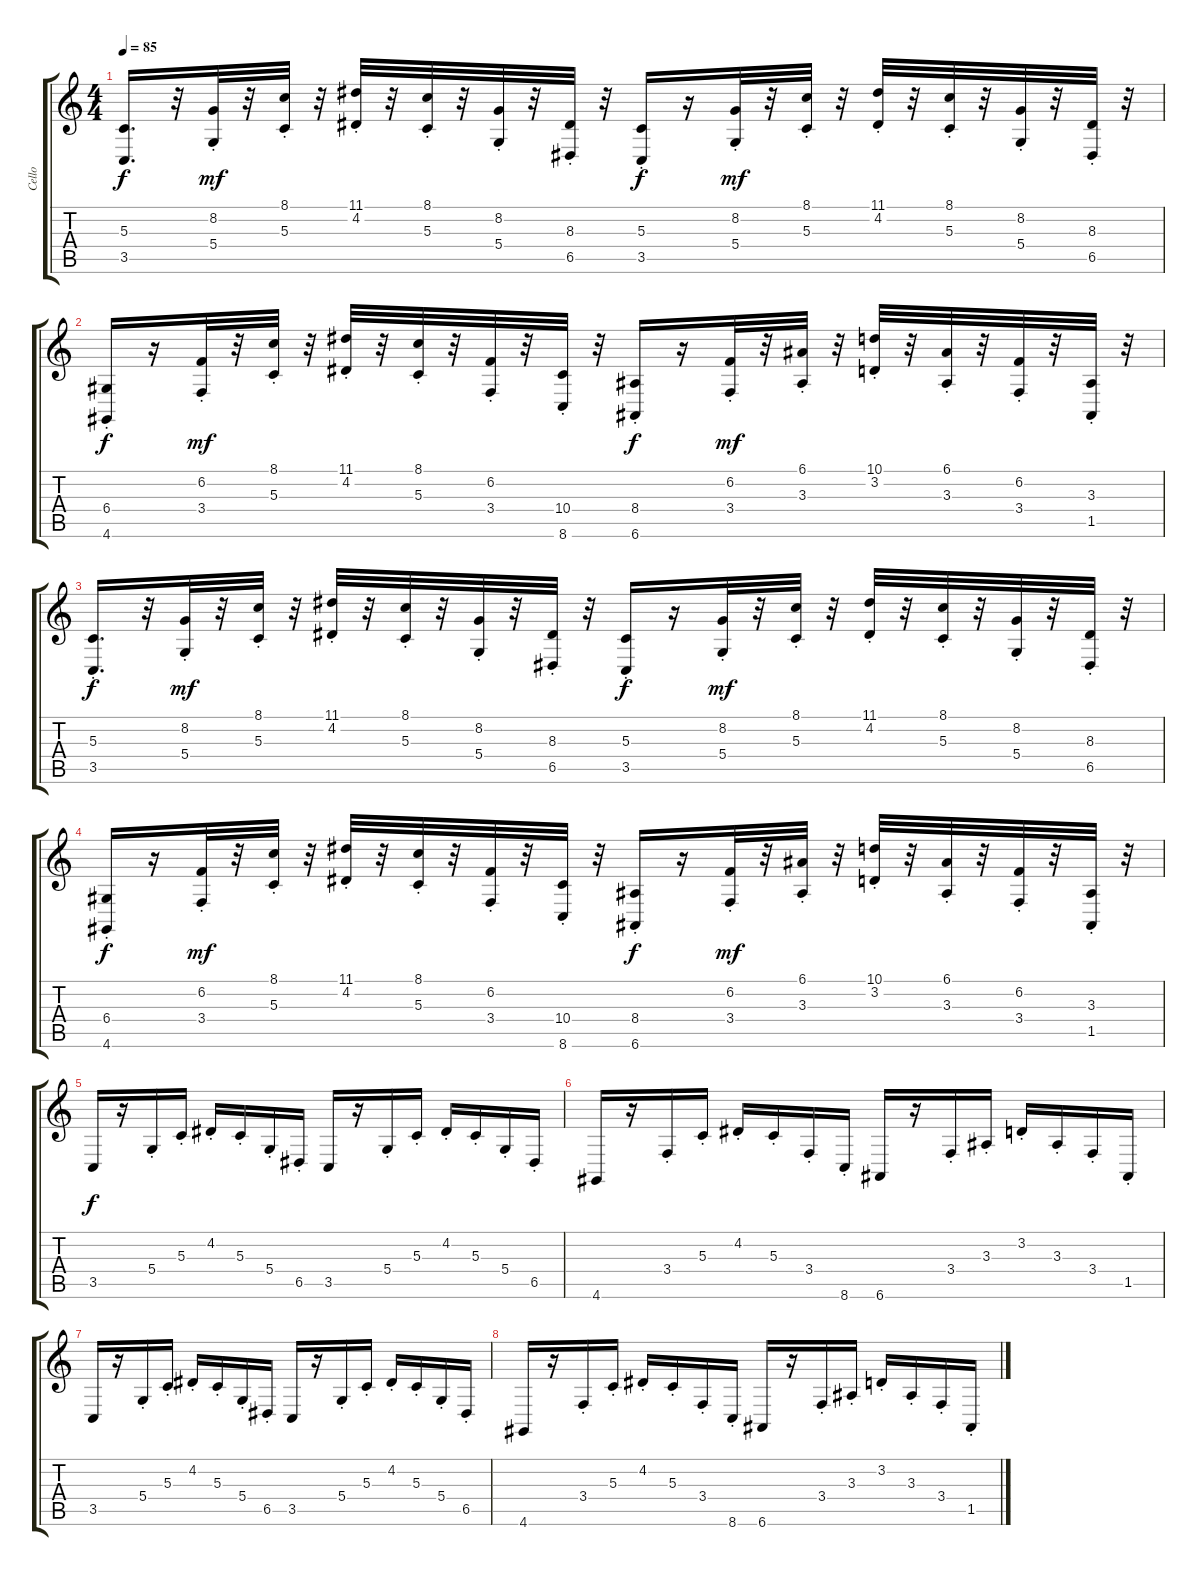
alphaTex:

\track ("Cello" "Cello") {instrument cello}
\staff {score tabs}
\tuning (E4 B3 G3 D3 A2 E2) {hide}
\ts (4 4)
\tempo 85
\clef g2
\ks c
(5.3 3.5).16{d dy f} r.32 (8.2{st} 5.4{st}).32{dy mf} r.32 (8.1{st} 5.3{st}).32 r.32 (11.1{st} 4.2{st}).32 r.32 (8.1{st} 5.3{st}).32 r.32 (8.2{st} 5.4{st}).32 r.32 (8.3{st} 6.5{st}).32 r.32 (5.3{st} 3.5).16{dy f} r.16 (8.2{st} 5.4{st}).32{dy mf} r.32 (8.1{st} 5.3{st}).32 r.32 (11.1{st} 4.2{st}).32 r.32 (8.1{st} 5.3{st}).32 r.32 (8.2{st} 5.4{st}).32 r.32 (8.3{st} 6.5{st}).32 r.32 |
(6.4{st} 4.6).16{dy f} r.16 (6.2{st} 3.4{st}).32{dy mf} r.32 (8.1{st} 5.3{st}).32 r.32 (11.1{st} 4.2{st}).32 r.32 (8.1{st} 5.3{st}).32 r.32 (6.2{st} 3.4{st}).32 r.32 (10.4{st} 8.6{st}).32 r.32 (8.4{st} 6.6).16{dy f} r.16 (6.2{st} 3.4{st}).32{dy mf} r.32 (6.1{st} 3.3{st}).32 r.32 (10.1{st} 3.2{st}).32 r.32 (6.1{st} 3.3{st}).32 r.32 (6.2{st} 3.4{st}).32 r.32 (3.3{st} 1.5{st}).32 r.32 |
(5.3{st} 3.5).16{d dy f} r.32 (8.2{st} 5.4{st}).32{dy mf} r.32 (8.1{st} 5.3{st}).32 r.32 (11.1{st} 4.2{st}).32 r.32 (8.1{st} 5.3{st}).32 r.32 (8.2{st} 5.4{st}).32 r.32 (8.3{st} 6.5{st}).32 r.32 (5.3{st} 3.5).16{dy f} r.16 (8.2{st} 5.4{st}).32{dy mf} r.32 (8.1{st} 5.3{st}).32 r.32 (11.1{st} 4.2{st}).32 r.32 (8.1{st} 5.3{st}).32 r.32 (8.2{st} 5.4{st}).32 r.32 (8.3{st} 6.5{st}).32 r.32 |
(6.4{st} 4.6).16{dy f} r.16 (6.2{st} 3.4{st}).32{dy mf} r.32 (8.1{st} 5.3{st}).32 r.32 (11.1{st} 4.2{st}).32 r.32 (8.1{st} 5.3{st}).32 r.32 (6.2{st} 3.4{st}).32 r.32 (10.4{st} 8.6{st}).32 r.32 (8.4{st} 6.6).16{dy f} r.16 (6.2{st} 3.4{st}).32{dy mf} r.32 (6.1{st} 3.3{st}).32 r.32 (10.1{st} 3.2{st}).32 r.32 (6.1{st} 3.3{st}).32 r.32 (6.2{st} 3.4{st}).32 r.32 (3.3{st} 1.5{st}).32 r.32 |
3.5.16{dy f} r.16 5.4{st}.16 5.3{st}.16 4.2{st}.16 5.3{st}.16 5.4{st}.16 6.5{st}.16 3.5.16 r.16 5.4{st}.16 5.3{st}.16 4.2{st}.16 5.3{st}.16 5.4{st}.16 6.5{st}.16 |
4.6.16 r.16 3.4{st}.16 5.3{st}.16 4.2{st}.16 5.3{st}.16 3.4{st}.16 8.6{st}.16 6.6.16 r.16 3.4{st}.16 3.3{st}.16 3.2{st}.16 3.3{st}.16 3.4{st}.16 1.5{st}.16 |
3.5.16 r.16 5.4{st}.16 5.3{st}.16 4.2{st}.16 5.3{st}.16 5.4{st}.16 6.5{st}.16 3.5.16 r.16 5.4{st}.16 5.3{st}.16 4.2{st}.16 5.3{st}.16 5.4{st}.16 6.5{st}.16 |
4.6.16 r.16 3.4{st}.16 5.3{st}.16 4.2{st}.16 5.3{st}.16 3.4{st}.16 8.6{st}.16 6.6.16 r.16 3.4{st}.16 3.3{st}.16 3.2{st}.16 3.3{st}.16 3.4{st}.16 1.5{st}.16
